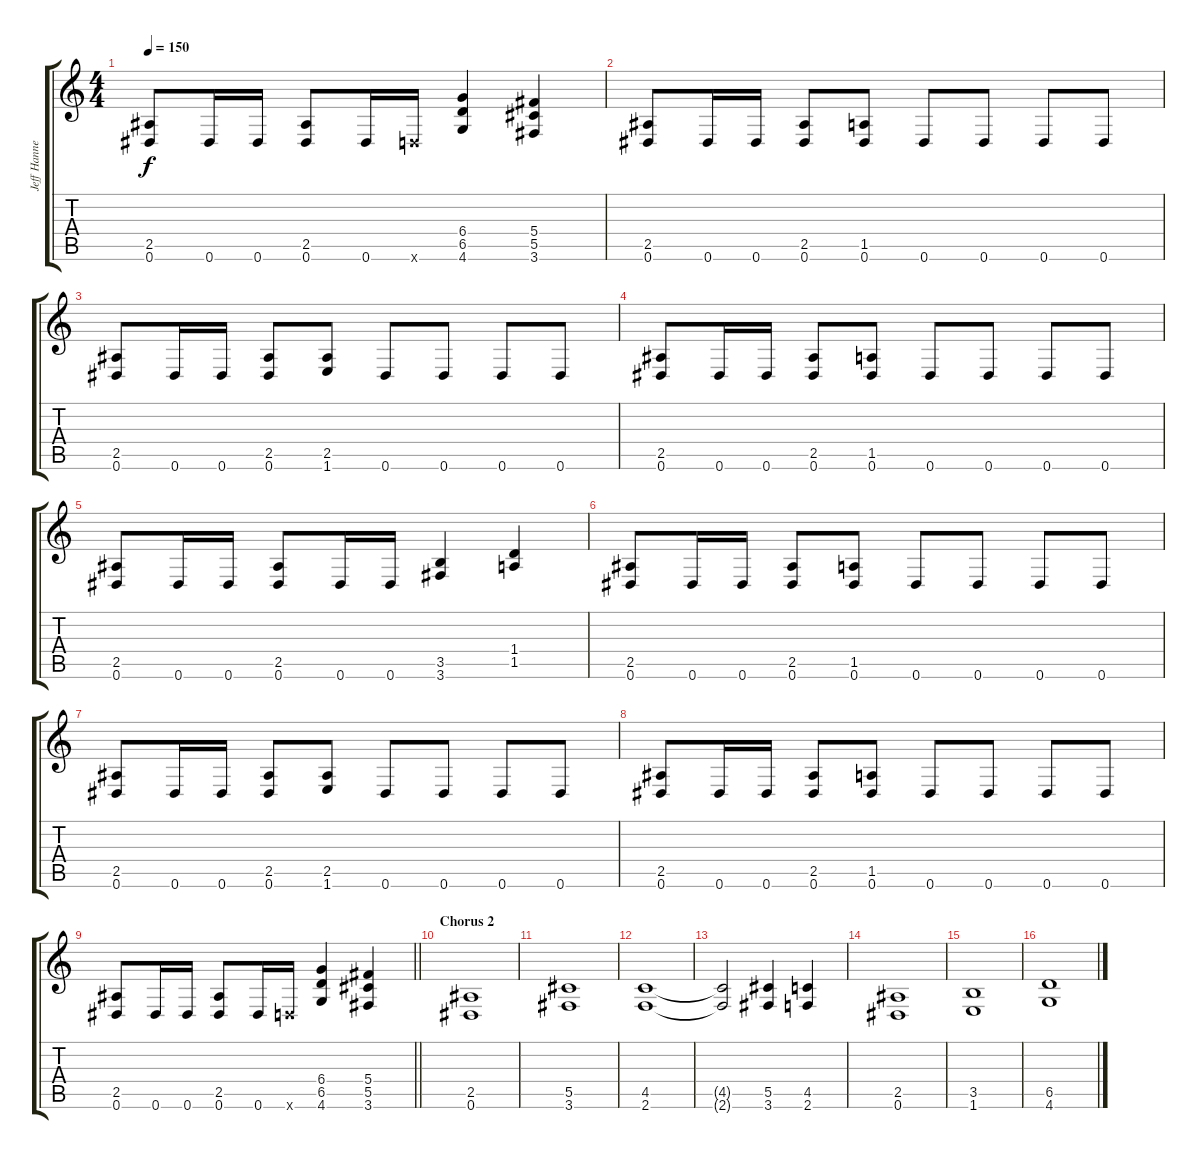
\track ("Jeff Hanneman" "Jeff Hanne") {instrument distortionguitar}
\staff {score tabs}
\tuning (Eb4 Bb3 Gb3 Db3 Ab2 Eb2) {hide}
\ts (4 4)
\tempo 150
\clef g2
\ks c
(2.5 0.6).8{dy f} 0.6.16 0.6.16 (2.5 0.6).8 0.6.16 -1.6{x}.16 (6.4 6.5 4.6).4 (5.4 5.5 3.6).4 |
(2.5 0.6).8 0.6.16 0.6.16 (2.5 0.6).8 (1.5 0.6).8 0.6.8 0.6.8 0.6.8 0.6.8 |
(2.5 0.6).8 0.6.16 0.6.16 (2.5 0.6).8 (2.5 1.6).8 0.6.8 0.6.8 0.6.8 0.6.8 |
(2.5 0.6).8 0.6.16 0.6.16 (2.5 0.6).8 (1.5 0.6).8 0.6.8 0.6.8 0.6.8 0.6.8 |
(2.5 0.6).8 0.6.16 0.6.16 (2.5 0.6).8 0.6.16 0.6.16 (3.5 3.6).4 (1.4 1.5).4 |
(2.5 0.6).8 0.6.16 0.6.16 (2.5 0.6).8 (1.5 0.6).8 0.6.8 0.6.8 0.6.8 0.6.8 |
(2.5 0.6).8 0.6.16 0.6.16 (2.5 0.6).8 (2.5 1.6).8 0.6.8 0.6.8 0.6.8 0.6.8 |
(2.5 0.6).8 0.6.16 0.6.16 (2.5 0.6).8 (1.5 0.6).8 0.6.8 0.6.8 0.6.8 0.6.8 |
\barLineRight lightlight
(2.5 0.6).8 0.6.16 0.6.16 (2.5 0.6).8 0.6.16 -1.6{x}.16 (6.4 6.5 4.6).4 (5.4 5.5 3.6).4 |
\section ("" "Chorus 2")
(2.5 0.6).1 |
(5.5 3.6).1 |
(4.5 2.6).1 |
(4.5{t} 2.6{t}).2 (5.5 3.6).4 (4.5 2.6).4 |
(2.5 0.6).1 |
(3.5 1.6).1 |
(6.5 4.6).1
